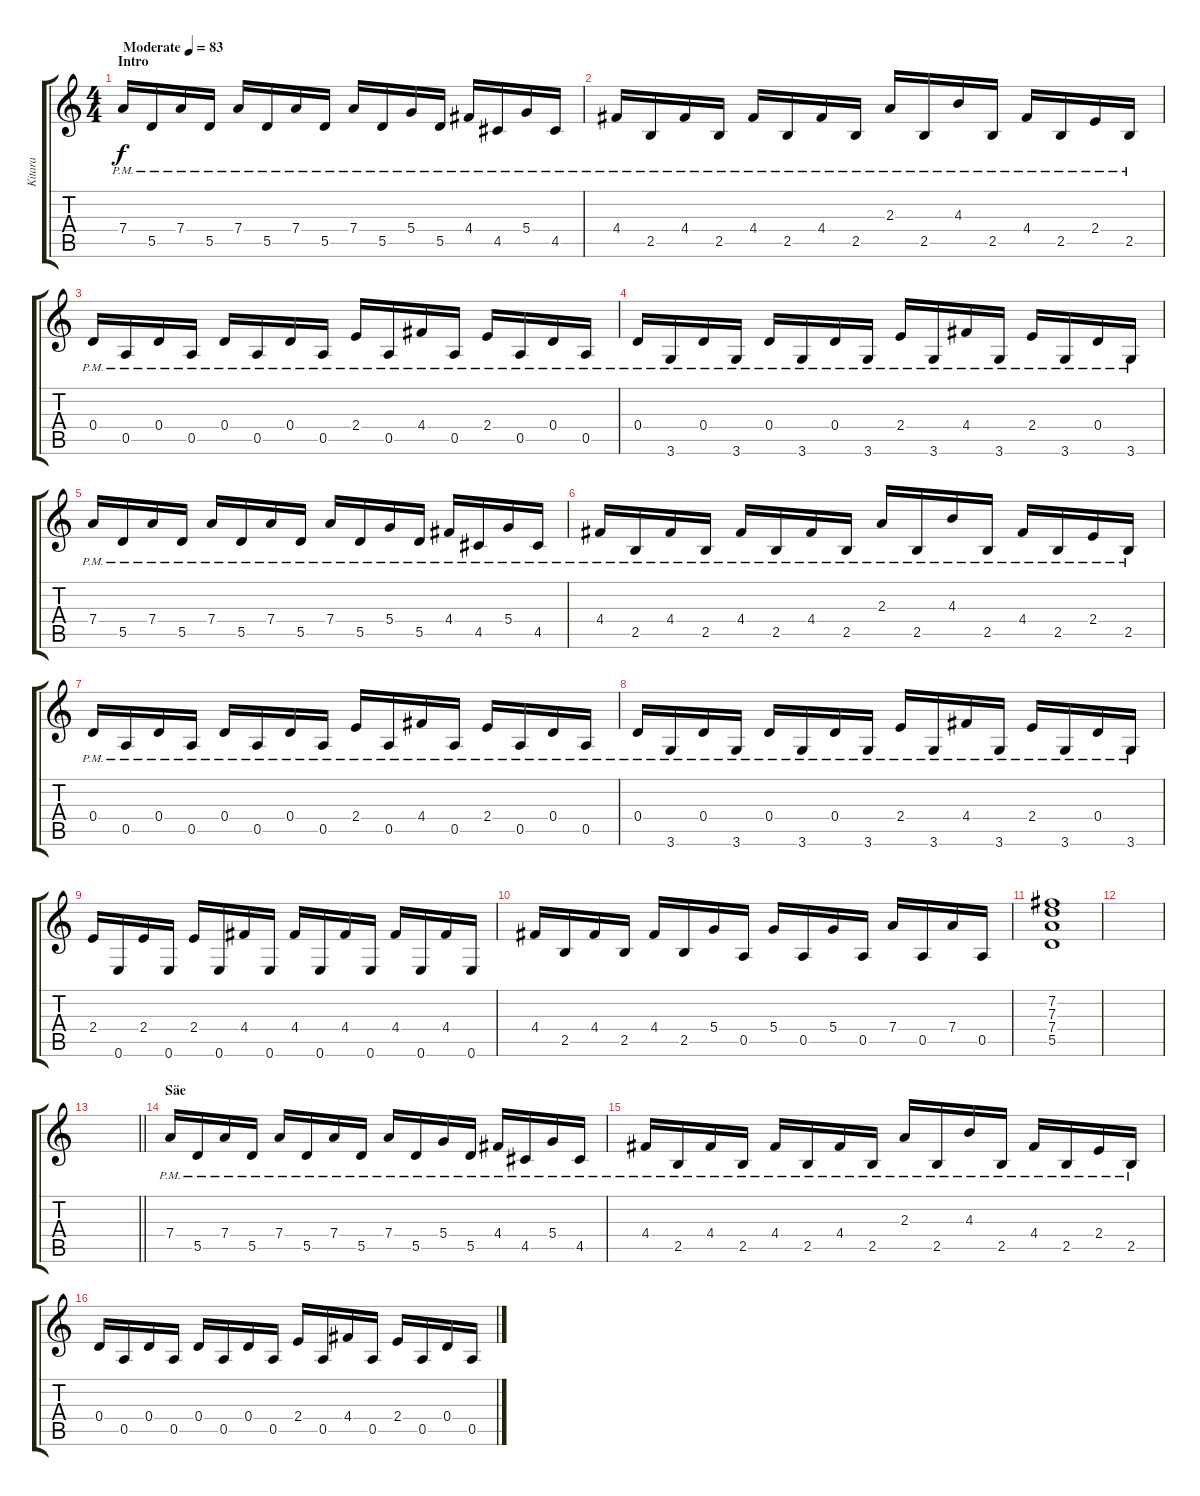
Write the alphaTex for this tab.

\track ("Kitara" "Kitara") {instrument electricguitarclean}
\staff {score tabs}
\tuning (E4 B3 G3 D3 A2 E2) {hide}
\ts (4 4)
\section ("" "Intro")
\tempo (83 "Moderate")
\clef g2
\ks c
7.4{pm}.16{dy f instrument electricguitarclean} 5.5{pm}.16 7.4{pm}.16 5.5{pm}.16 7.4{pm}.16 5.5{pm}.16 7.4{pm}.16 5.5{pm}.16 7.4{pm}.16 5.5{pm}.16 5.4{pm}.16 5.5{pm}.16 4.4{pm}.16 4.5{pm}.16 5.4{pm}.16 4.5{pm}.16 |
4.4{pm}.16 2.5{pm}.16 4.4{pm}.16 2.5{pm}.16 4.4{pm}.16 2.5{pm}.16 4.4{pm}.16 2.5{pm}.16 2.3{pm}.16 2.5{pm}.16 4.3{pm}.16 2.5{pm}.16 4.4{pm}.16 2.5{pm}.16 2.4{pm}.16 2.5{pm}.16 |
0.4{pm}.16 0.5{pm}.16 0.4{pm}.16 0.5{pm}.16 0.4{pm}.16 0.5{pm}.16 0.4{pm}.16 0.5{pm}.16 2.4{pm}.16 0.5{pm}.16 4.4{pm}.16 0.5{pm}.16 2.4{pm}.16 0.5{pm}.16 0.4{pm}.16 0.5{pm}.16 |
0.4{pm}.16 3.6{pm}.16 0.4{pm}.16 3.6{pm}.16 0.4{pm}.16 3.6{pm}.16 0.4{pm}.16 3.6{pm}.16 2.4{pm}.16 3.6{pm}.16 4.4{pm}.16 3.6{pm}.16 2.4{pm}.16 3.6{pm}.16 0.4{pm}.16 3.6{pm}.16 |
7.4{pm}.16 5.5{pm}.16 7.4{pm}.16 5.5{pm}.16 7.4{pm}.16 5.5{pm}.16 7.4{pm}.16 5.5{pm}.16 7.4{pm}.16 5.5{pm}.16 5.4{pm}.16 5.5{pm}.16 4.4{pm}.16 4.5{pm}.16 5.4{pm}.16 4.5{pm}.16 |
4.4{pm}.16 2.5{pm}.16 4.4{pm}.16 2.5{pm}.16 4.4{pm}.16 2.5{pm}.16 4.4{pm}.16 2.5{pm}.16 2.3{pm}.16 2.5{pm}.16 4.3{pm}.16 2.5{pm}.16 4.4{pm}.16 2.5{pm}.16 2.4{pm}.16 2.5{pm}.16 |
0.4{pm}.16 0.5{pm}.16 0.4{pm}.16 0.5{pm}.16 0.4{pm}.16 0.5{pm}.16 0.4{pm}.16 0.5{pm}.16 2.4{pm}.16 0.5{pm}.16 4.4{pm}.16 0.5{pm}.16 2.4{pm}.16 0.5{pm}.16 0.4{pm}.16 0.5{pm}.16 |
0.4{pm}.16 3.6{pm}.16 0.4{pm}.16 3.6{pm}.16 0.4{pm}.16 3.6{pm}.16 0.4{pm}.16 3.6{pm}.16 2.4{pm}.16 3.6{pm}.16 4.4{pm}.16 3.6{pm}.16 2.4{pm}.16 3.6{pm}.16 0.4{pm}.16 3.6{pm}.16 |
2.4.16 0.6.16 2.4.16 0.6.16 2.4.16 0.6.16 4.4.16 0.6.16 4.4.16 0.6.16 4.4.16 0.6.16 4.4.16 0.6.16 4.4.16 0.6.16 |
4.4.16 2.5.16 4.4.16 2.5.16 4.4.16 2.5.16 5.4.16 0.5.16 5.4.16 0.5.16 5.4.16 0.5.16 7.4.16 0.5.16 7.4.16 0.5.16 |
(7.2 7.3 7.4 5.5).1 |
|
\barLineRight lightlight
|
\section ("" "Säe")
7.4{pm}.16 5.5{pm}.16 7.4{pm}.16 5.5{pm}.16 7.4{pm}.16 5.5{pm}.16 7.4{pm}.16 5.5{pm}.16 7.4{pm}.16 5.5{pm}.16 5.4{pm}.16 5.5{pm}.16 4.4{pm}.16 4.5{pm}.16 5.4{pm}.16 4.5{pm}.16 |
4.4{pm}.16 2.5{pm}.16 4.4{pm}.16 2.5{pm}.16 4.4{pm}.16 2.5{pm}.16 4.4{pm}.16 2.5{pm}.16 2.3{pm}.16 2.5{pm}.16 4.3{pm}.16 2.5{pm}.16 4.4{pm}.16 2.5{pm}.16 2.4{pm}.16 2.5{pm}.16 |
0.4.16 0.5.16 0.4.16 0.5.16 0.4.16 0.5.16 0.4.16 0.5.16 2.4.16 0.5.16 4.4.16 0.5.16 2.4.16 0.5.16 0.4.16 0.5.16
